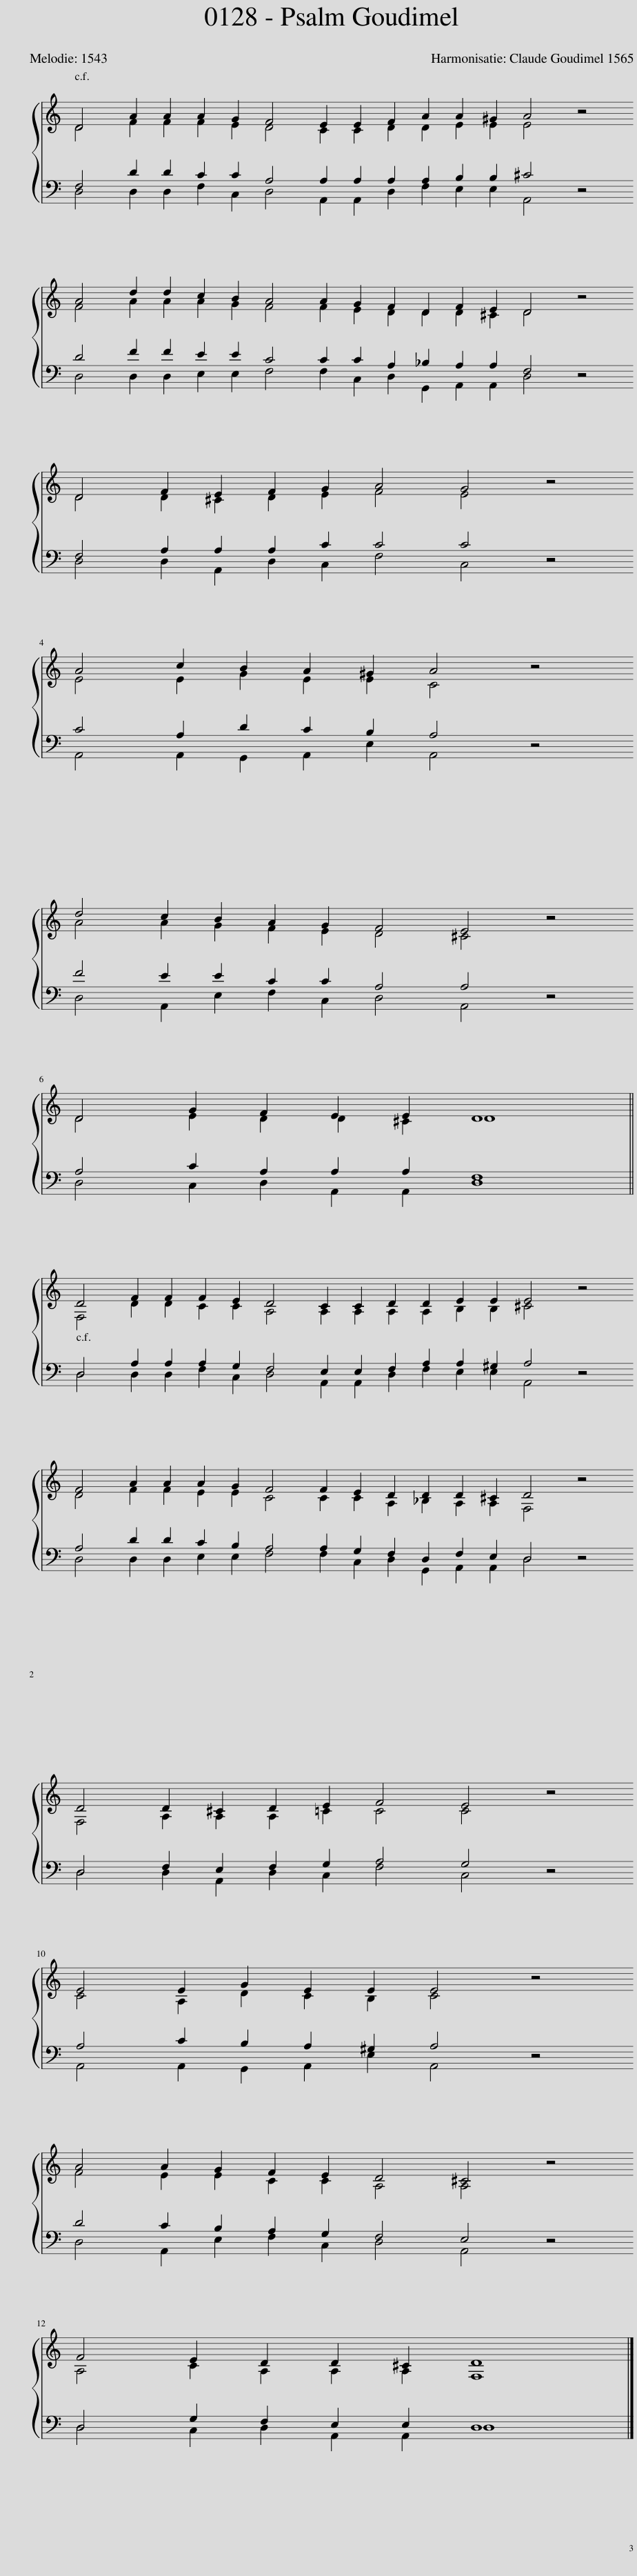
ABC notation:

X:1
%%score { ( 1 2 ) | ( 3 4 ) }
L:1/8
M:18/4
I:linebreak $
K:C
V:1 treble
V:2 treble
V:3 bass
V:4 bass
V:1
 D4 A2 A2 A2 G2 F4 E2 E2 F2 A2 A2 ^G2 A4 z4 |$ A4 d2 d2 c2 B2 A4 A2 G2 F2 D2 F2 E2 D4 z4 |$ D4 F2 E2 F2 G2 A4 G4 z4 |$ A4 c2 B2 A2 ^G2 A4 z4 |$ d4 c2 B2 A2 G2 F4 E4 z4 |$ %5
 D4 G2 F2 E2 E2 D8 ||$ D4 F2 F2 F2 E2 D4 C2 C2 D2 D2 E2 E2 E4 z4 |$ F4 A2 A2 A2 G2 F4 F2 E2 D2 D2 D2 ^C2 D4 z4 |$ D4 D2 ^C2 D2 E2 F4 E4 z4 |$ E4 E2 G2 E2 E2 E4 z4 |$ %10
 A4 A2 G2 F2 E2 D4 ^C4 z4 |$ F4 E2 D2 D2 ^C2 D8 |] %12
V:2
 D4 F2 F2 F2 E2 D4 C2 C2 D2 D2 E2 E2 E4 x4 |$ F4 A2 A2 A2 G2 F4 F2 E2 D2 D2 D2 ^C2 D4 x4 |$ D4 D2 ^C2 D2 E2 F4 E4 x4 |$ E4 E2 G2 E2 E2 C4 x4 |$ A4 A2 G2 F2 E2 D4 ^C4 x4 |$ %5
 D4 E2 D2 D2 ^C2 D8 ||$ F,4 D2 D2 C2 C2 A,4 A,2 A,2 A,2 A,2 B,2 B,2 ^C4 x4 |$ D4 F2 F2 E2 E2 C4 C2 C2 A,2 _B,2 A,2 A,2 F,4 x4 |$ F,4 A,2 A,2 A,2 =C2 C4 C4 x4 |$ C4 A,2 D2 C2 B,2 C4 x4 |$ %10
 F4 E2 E2 C2 C2 A,4 A,4 x4 |$ A,4 C2 A,2 A,2 A,2 F,8 |] %12
V:3
 F,4 D2 D2 C2 C2 A,4 A,2 A,2 A,2 A,2 B,2 B,2 ^C4 z4 |$ D4 F2 F2 E2 E2 C4 C2 C2 A,2 _B,2 A,2 A,2 F,4 z4 |$ F,4 A,2 A,2 A,2 C2 C4 C4 z4 |$ C4 A,2 D2 C2 B,2 A,4 z4 |$ F4 E2 E2 C2 C2 A,4 A,4 z4 |$ %5
 A,4 C2 A,2 A,2 A,2 F,8 ||$ D,4 A,2 A,2 A,2 G,2 F,4 E,2 E,2 F,2 A,2 A,2 ^G,2 A,4 z4 |$ A,4 D2 D2 C2 B,2 A,4 A,2 G,2 F,2 D,2 F,2 E,2 D,4 z4 |$ D,4 F,2 E,2 F,2 G,2 A,4 G,4 z4 |$ A,4 C2 B,2 A,2 ^G,2 A,4 z4 |$ %10
 D4 C2 B,2 A,2 G,2 F,4 E,4 z4 |$ D,4 G,2 F,2 E,2 E,2 D,8 |] %12
V:4
 D,4 D,2 D,2 F,2 C,2 D,4 A,,2 A,,2 D,2 F,2 E,2 E,2 A,,4 x4 |$ D,4 D,2 D,2 E,2 E,2 F,4 F,2 C,2 D,2 G,,2 A,,2 A,,2 D,4 x4 |$ D,4 D,2 A,,2 D,2 C,2 F,4 C,4 x4 |$ A,,4 A,,2 G,,2 A,,2 E,2 A,,4 x4 |$ D,4 A,,2 E,2 F,2 C,2 D,4 A,,4 x4 |$ %5
 D,4 C,2 D,2 A,,2 A,,2 D,8 ||$ D,4 D,2 D,2 F,2 C,2 D,4 A,,2 A,,2 D,2 F,2 E,2 E,2 A,,4 x4 |$ D,4 D,2 D,2 E,2 E,2 F,4 F,2 C,2 D,2 G,,2 A,,2 A,,2 D,4 x4 |$ D,4 D,2 A,,2 D,2 C,2 F,4 C,4 x4 |$ A,,4 A,,2 G,,2 A,,2 E,2 A,,4 x4 |$ %10
 D,4 A,,2 E,2 F,2 C,2 D,4 A,,4 x4 |$ D,4 C,2 D,2 A,,2 A,,2 D,8 |] %12
